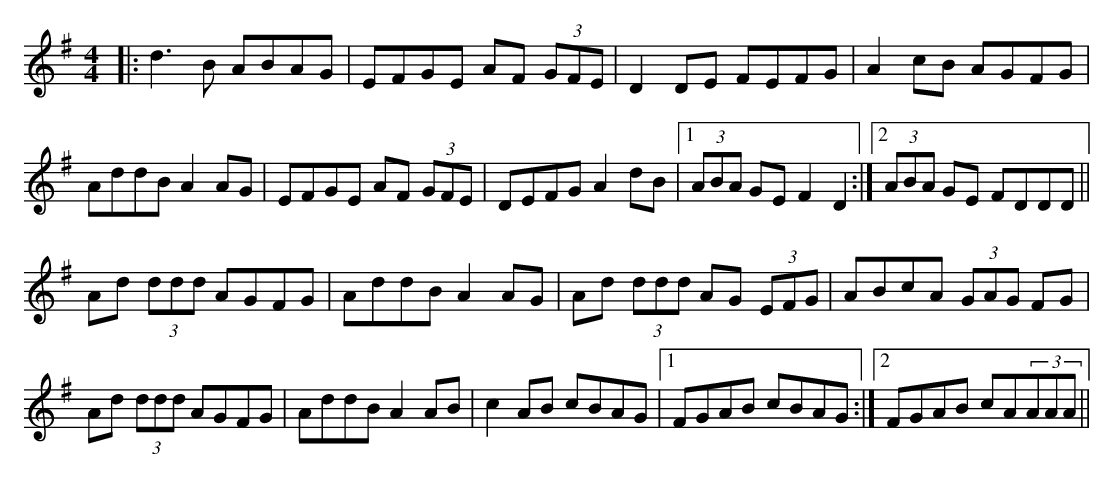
X:1
M:4/4
K:Dmix
|: d3B ABAG| EFGE AF (3GFE| D2DE FEFG| A2cB AGFG|
 AddB A2AG| EFGE AF (3GFE| DEFG A2dB|1 (3ABA GE F2D2:|2 (3ABA GE FDDD||
 Ad (3ddd AGFG| AddB A2AG| Ad (3ddd AG (3EFG| ABcA (3GAG FG|
 Ad (3ddd AGFG| AddB A2AB| c2AB cBAG|1 FGAB cBAG:|2 FGAB cA(3AAA||
